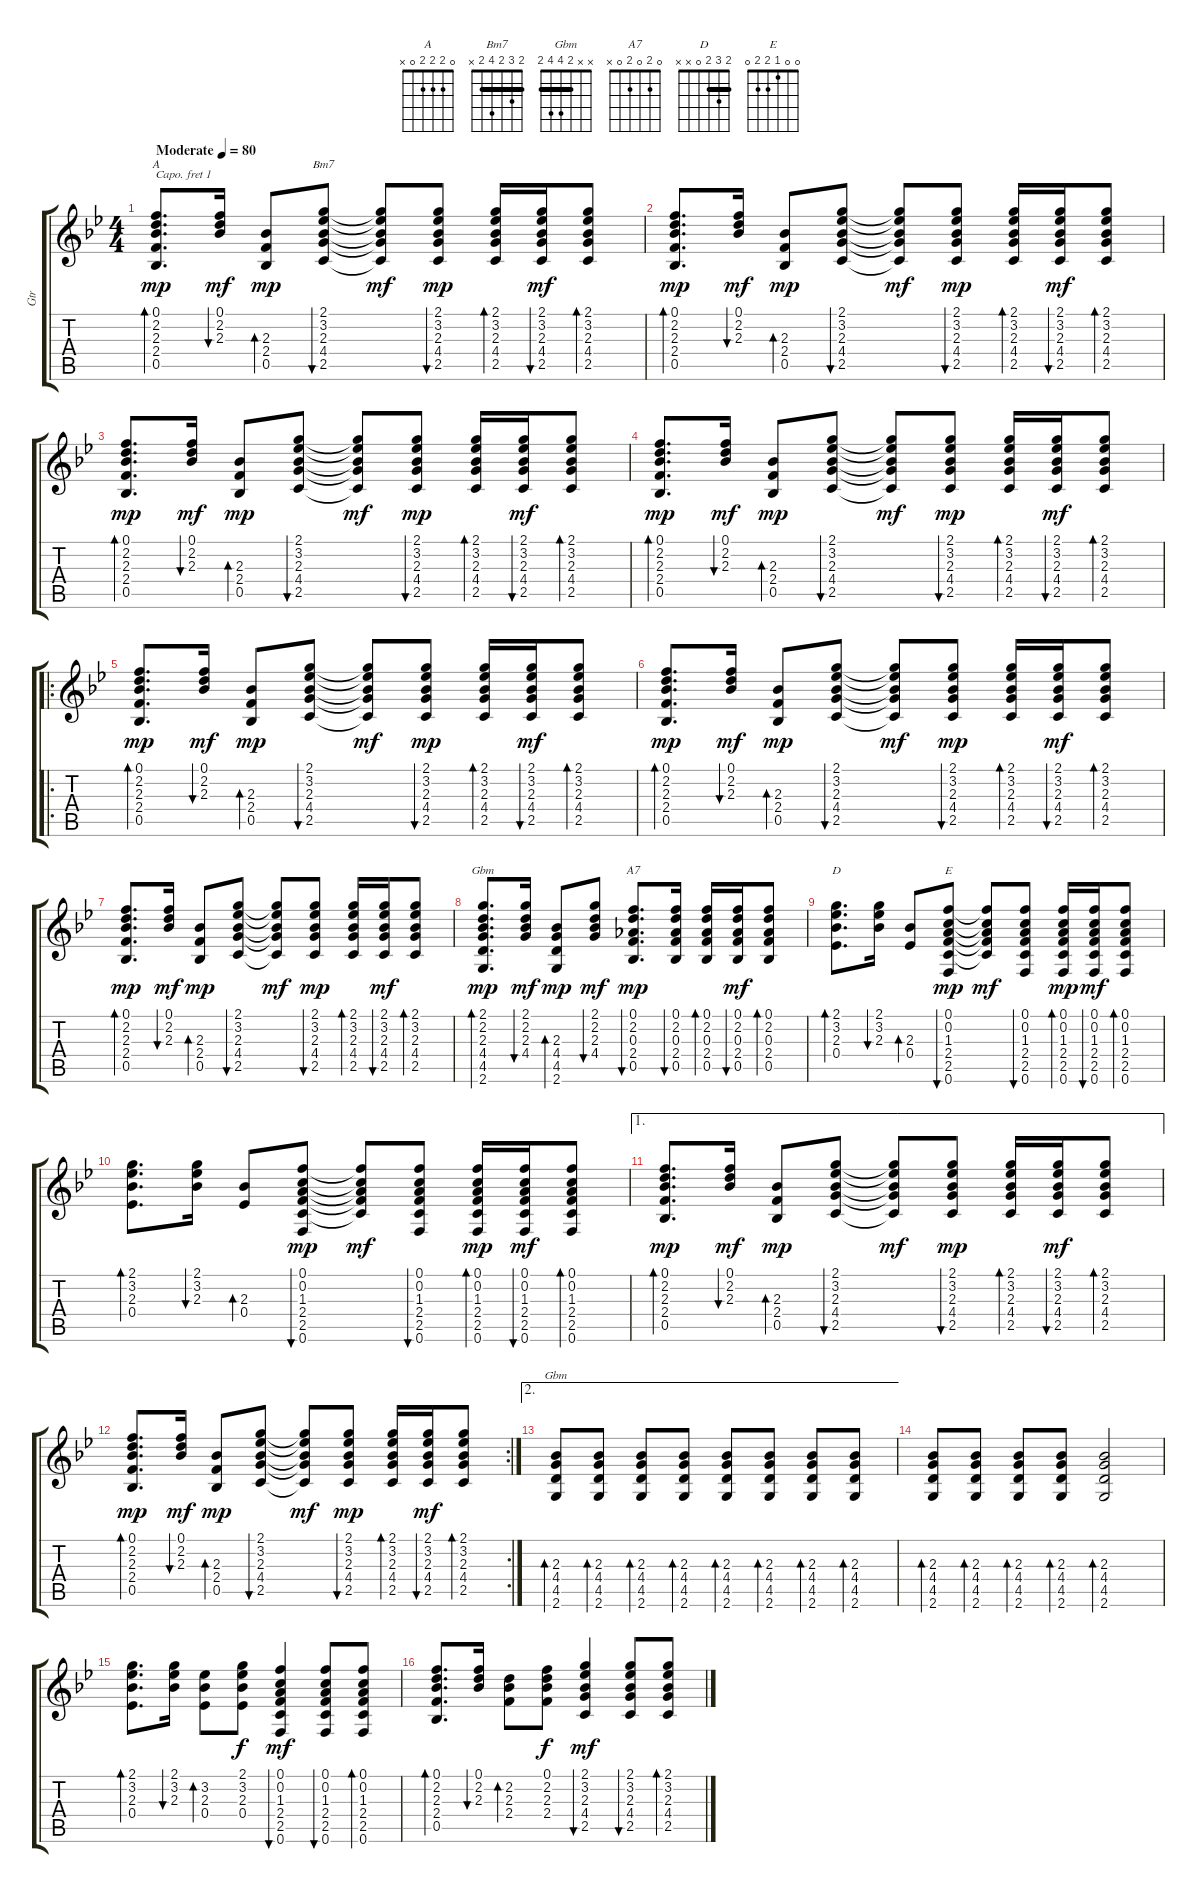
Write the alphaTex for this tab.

\track ("Gtr" "Gtr") {instrument acousticguitarsteel}
\staff {score tabs}
\capo 1
\tuning (E4 B3 G3 D3 A2 E2) {hide}
\chord ("A" 0 2 2 2 0 x)
\chord ("Bm7" 2 3 2 4 2 x) {barre 2}
\chord ("Gbm" 2 2 2 4 4 2) {barre 2}
\chord ("A7" 0 2 0 2 0 x)
\chord ("D" 2 3 2 0 x x) {barre 2}
\chord ("E" 0 0 1 2 2 0)
\chord ("Gbm" x x 2 4 4 2) {barre 2}
\ts (4 4)
\tempo (80 "Moderate")
\clef g2
\ks bb
(0.1 2.2 2.3 2.4 0.5).8{d bd 60 ch "A" dy mp instrument acousticguitarsteel} (0.1 2.2 2.3).16{bu 60 dy mf} (2.3 2.4 0.5).8{bd 60 dy mp} (2.1 3.2 2.3 4.4 2.5).8{bu 60 ch "Bm7"} (2.1{t} 3.2{t} 2.3{t} 4.4{t} 2.5{t}).8{dy mf} (2.1 3.2 2.3 4.4 2.5).8{bu 60 dy mp} (2.1 3.2 2.3 4.4 2.5).16{bd 60} (2.1 3.2 2.3 4.4 2.5).16{bu 60 dy mf} (2.1 3.2 2.3 4.4 2.5).8{bd 60} |
(0.1 2.2 2.3 2.4 0.5).8{d bd 60 dy mp} (0.1 2.2 2.3).16{bu 60 dy mf} (2.3 2.4 0.5).8{bd 60 dy mp} (2.1 3.2 2.3 4.4 2.5).8{bu 60} (2.1{t} 3.2{t} 2.3{t} 4.4{t} 2.5{t}).8{dy mf} (2.1 3.2 2.3 4.4 2.5).8{bu 60 dy mp} (2.1 3.2 2.3 4.4 2.5).16{bd 60} (2.1 3.2 2.3 4.4 2.5).16{bu 60 dy mf} (2.1 3.2 2.3 4.4 2.5).8{bd 60} |
(0.1 2.2 2.3 2.4 0.5).8{d bd 60 dy mp} (0.1 2.2 2.3).16{bu 60 dy mf} (2.3 2.4 0.5).8{bd 60 dy mp} (2.1 3.2 2.3 4.4 2.5).8{bu 60} (2.1{t} 3.2{t} 2.3{t} 4.4{t} 2.5{t}).8{dy mf} (2.1 3.2 2.3 4.4 2.5).8{bu 60 dy mp} (2.1 3.2 2.3 4.4 2.5).16{bd 60} (2.1 3.2 2.3 4.4 2.5).16{bu 60 dy mf} (2.1 3.2 2.3 4.4 2.5).8{bd 60} |
(0.1 2.2 2.3 2.4 0.5).8{d bd 60 dy mp} (0.1 2.2 2.3).16{bu 60 dy mf} (2.3 2.4 0.5).8{bd 60 dy mp} (2.1 3.2 2.3 4.4 2.5).8{bu 60} (2.1{t} 3.2{t} 2.3{t} 4.4{t} 2.5{t}).8{dy mf} (2.1 3.2 2.3 4.4 2.5).8{bu 60 dy mp} (2.1 3.2 2.3 4.4 2.5).16{bd 60} (2.1 3.2 2.3 4.4 2.5).16{bu 60 dy mf} (2.1 3.2 2.3 4.4 2.5).8{bd 60} |
\ro
(0.1 2.2 2.3 2.4 0.5).8{d bd 60 dy mp} (0.1 2.2 2.3).16{bu 60 dy mf} (2.3 2.4 0.5).8{bd 60 dy mp} (2.1 3.2 2.3 4.4 2.5).8{bu 60} (2.1{t} 3.2{t} 2.3{t} 4.4{t} 2.5{t}).8{dy mf} (2.1 3.2 2.3 4.4 2.5).8{bu 60 dy mp} (2.1 3.2 2.3 4.4 2.5).16{bd 60} (2.1 3.2 2.3 4.4 2.5).16{bu 60 dy mf} (2.1 3.2 2.3 4.4 2.5).8{bd 60} |
(0.1 2.2 2.3 2.4 0.5).8{d bd 60 dy mp} (0.1 2.2 2.3).16{bu 60 dy mf} (2.3 2.4 0.5).8{bd 60 dy mp} (2.1 3.2 2.3 4.4 2.5).8{bu 60} (2.1{t} 3.2{t} 2.3{t} 4.4{t} 2.5{t}).8{dy mf} (2.1 3.2 2.3 4.4 2.5).8{bu 60 dy mp} (2.1 3.2 2.3 4.4 2.5).16{bd 60} (2.1 3.2 2.3 4.4 2.5).16{bu 60 dy mf} (2.1 3.2 2.3 4.4 2.5).8{bd 60} |
(0.1 2.2 2.3 2.4 0.5).8{d bd 60 dy mp} (0.1 2.2 2.3).16{bu 60 dy mf} (2.3 2.4 0.5).8{bd 60 dy mp} (2.1 3.2 2.3 4.4 2.5).8{bu 60} (2.1{t} 3.2{t} 2.3{t} 4.4{t} 2.5{t}).8{dy mf} (2.1 3.2 2.3 4.4 2.5).8{bu 60 dy mp} (2.1 3.2 2.3 4.4 2.5).16{bd 60} (2.1 3.2 2.3 4.4 2.5).16{bu 60 dy mf} (2.1 3.2 2.3 4.4 2.5).8{bd 60} |
(2.1 2.2 2.3 4.4 4.5 2.6).8{d bd 60 ch "Gbm" dy mp} (2.1 2.2 2.3 4.4).16{bu 60 dy mf} (2.3 4.4 4.5 2.6).8{bd 60 dy mp} (2.1 2.2 2.3 4.4).8{bu 60 dy mf} (0.1 2.2 0.3 2.4 0.5).8{d bu 60 ch "A7" dy mp} (0.1 2.2 0.3 2.4 0.5).16{bu 60} (0.1 2.2 0.3 2.4 0.5).16{bd 60} (0.1 2.2 0.3 2.4 0.5).16{bu 60 dy mf} (0.1 2.2 0.3 2.4 0.5).8{bd 60} |
(2.1 3.2 2.3 0.4).8{d bd 60 ch "D"} (2.1 3.2 2.3).16{bu 60} (2.3 0.4).8{bd 60} (0.1 0.2 1.3 2.4 2.5 0.6).8{bu 60 ch "E" dy mp} (0.1{t} 0.2{t} 1.3{t} 2.4{t} 2.5{t}).8{dy mf} (0.1 0.2 1.3 2.4 2.5 0.6).8{bu 60} (0.1 0.2 1.3 2.4 2.5 0.6).16{bd 60 dy mp} (0.1 0.2 1.3 2.4 2.5 0.6).16{bu 60 dy mf} (0.1 0.2 1.3 2.4 2.5 0.6).8{bd 60} |
(2.1 3.2 2.3 0.4).8{d bd 60} (2.1 3.2 2.3).16{bu 60} (2.3 0.4).8{bd 60} (0.1 0.2 1.3 2.4 2.5 0.6).8{bu 60 dy mp} (0.1{t} 0.2{t} 1.3{t} 2.4{t} 2.5{t}).8{dy mf} (0.1 0.2 1.3 2.4 2.5 0.6).8{bu 60} (0.1 0.2 1.3 2.4 2.5 0.6).16{bd 60 dy mp} (0.1 0.2 1.3 2.4 2.5 0.6).16{bu 60 dy mf} (0.1 0.2 1.3 2.4 2.5 0.6).8{bd 60} |
\ae 1
(0.1 2.2 2.3 2.4 0.5).8{d bd 60 dy mp} (0.1 2.2 2.3).16{bu 60 dy mf} (2.3 2.4 0.5).8{bd 60 dy mp} (2.1 3.2 2.3 4.4 2.5).8{bu 60} (2.1{t} 3.2{t} 2.3{t} 4.4{t} 2.5{t}).8{dy mf} (2.1 3.2 2.3 4.4 2.5).8{bu 60 dy mp} (2.1 3.2 2.3 4.4 2.5).16{bd 60} (2.1 3.2 2.3 4.4 2.5).16{bu 60 dy mf} (2.1 3.2 2.3 4.4 2.5).8{bd 60} |
\rc 2
(0.1 2.2 2.3 2.4 0.5).8{d bd 60 dy mp} (0.1 2.2 2.3).16{bu 60 dy mf} (2.3 2.4 0.5).8{bd 60 dy mp} (2.1 3.2 2.3 4.4 2.5).8{bu 60} (2.1{t} 3.2{t} 2.3{t} 4.4{t} 2.5{t}).8{dy mf} (2.1 3.2 2.3 4.4 2.5).8{bu 60 dy mp} (2.1 3.2 2.3 4.4 2.5).16{bd 60} (2.1 3.2 2.3 4.4 2.5).16{bu 60 dy mf} (2.1 3.2 2.3 4.4 2.5).8{bd 60} |
\ae 2
(2.3 4.4 4.5 2.6).8{bd 60 ch "Gbm"} (2.3 4.4 4.5 2.6).8{bd 60} (2.3 4.4 4.5 2.6).8{bd 60} (2.3 4.4 4.5 2.6).8{bd 60} (2.3 4.4 4.5 2.6).8{bd 60} (2.3 4.4 4.5 2.6).8{bd 60} (2.3 4.4 4.5 2.6).8{bd 60} (2.3 4.4 4.5 2.6).8{bd 60} |
(2.3 4.4 4.5 2.6).8{bd 60} (2.3 4.4 4.5 2.6).8{bd 60} (2.3 4.4 4.5 2.6).8{bd 60} (2.3 4.4 4.5 2.6).8{bd 60} (2.3 4.4 4.5 2.6).2{bd 60} |
(2.1 3.2 2.3 0.4).8{d bd 60} (2.1 3.2 2.3).16{bu 60} (3.2 2.3 0.4).8{bd 60} (2.1 3.2 2.3 0.4).8{dy f} (0.1 0.2 1.3 2.4 2.5 0.6).4{bu 60 dy mf} (0.1 0.2 1.3 2.4 2.5 0.6).8{bu 60} (0.1 0.2 1.3 2.4 2.5 0.6).8{bd 60} |
(0.1 2.2 2.3 2.4 0.5).8{d bd 60} (0.1 2.2 2.3).16{bu 60} (2.2 2.3 2.4).8{bd 60} (0.1 2.2 2.3 2.4).8{dy f} (2.1 3.2 2.3 4.4 2.5).4{bu 60 dy mf} (2.1 3.2 2.3 4.4 2.5).8{bu 60} (2.1 3.2 2.3 4.4 2.5).8{bd 60}
